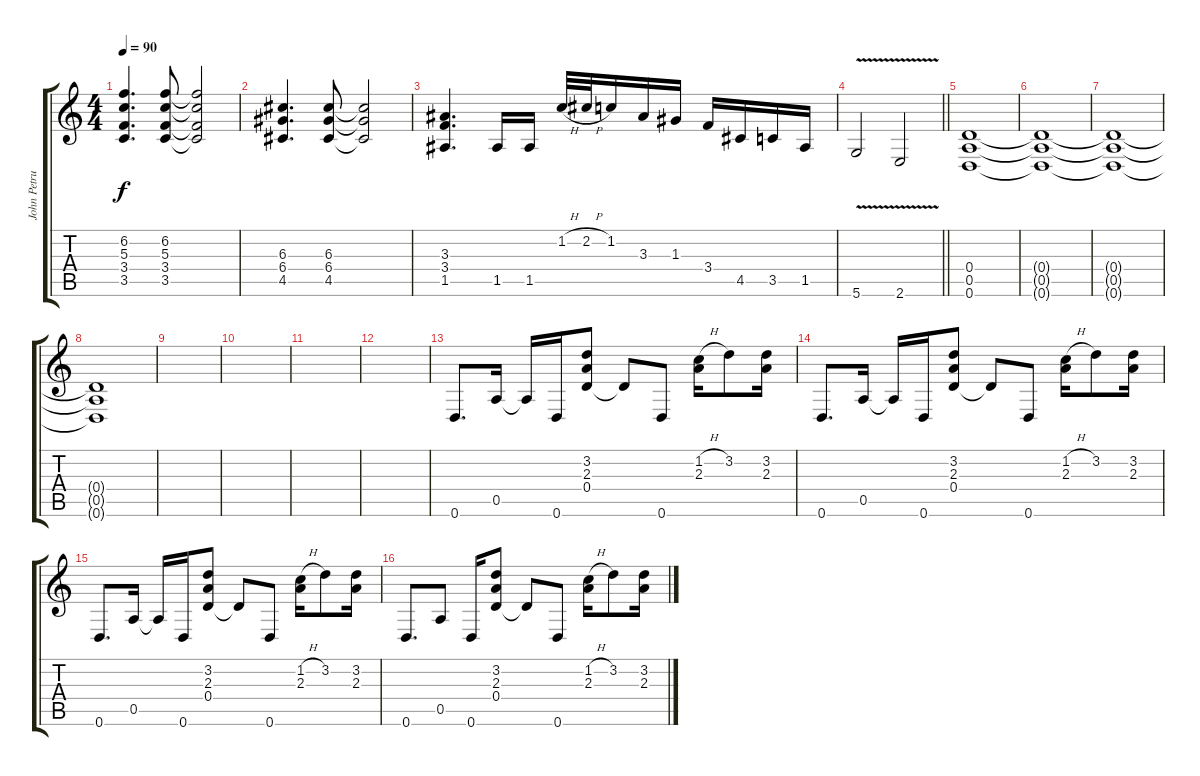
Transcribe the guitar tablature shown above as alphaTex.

\track ("John Petrucci" "John Petru") {instrument acousticguitarsteel}
\staff {score tabs}
\tuning (E4 B3 G3 D3 A2 D2) {hide}
\ts (4 4)
\tempo 90
\clef g2
\ks c
(6.2 5.3 3.4 3.5).4{d dy f} (6.2 5.3 3.4 3.5).8 (6.2{t} 5.3{t} 3.4{t} 3.5{t}).2 |
(6.3 6.4 4.5).4{d} (6.3 6.4 4.5).8 (6.3{t} 6.4{t} 4.5{t}).2 |
(3.3 3.4 1.5).4{d} 1.5.16 1.5.16 1.2{h}.32 2.2{h}.32 1.2.16 3.3.16 1.3.16 3.4.16 4.5.16 3.5.16 1.5.16 |
\barLineRight lightlight
5.6{v}.2 2.6{v}.2 |
(0.4 0.5 0.6).1 |
(0.4{t} 0.5{t} 0.6{t}).1 |
(0.4{t} 0.5{t} 0.6{t}).1 |
(0.4{t} 0.5{t} 0.6{t}).1 |
|
|
|
|
0.6.8{d instrument acousticguitarsteel} 0.5.16 0.5{t}.16 0.6.16 (3.2 2.3 0.4).8 0.4{t}.8 0.6.8 (1.2{h} 2.3).16 3.2.8 (3.2 2.3).16 |
0.6.8{d} 0.5.16 0.5{t}.16 0.6.16 (3.2 2.3 0.4).8 0.4{t}.8 0.6.8 (1.2{h} 2.3).16 3.2.8 (3.2 2.3).16 |
0.6.8{d} 0.5.16 0.5{t}.16 0.6.16 (3.2 2.3 0.4).8 0.4{t}.8 0.6.8 (1.2{h} 2.3).16 3.2.8 (3.2 2.3).16 |
0.6.8{d} 0.5.8 0.6.16 (3.2 2.3 0.4).8 0.4{t}.8 0.6.8 (1.2{h} 2.3).16 3.2.8 (3.2 2.3).16
